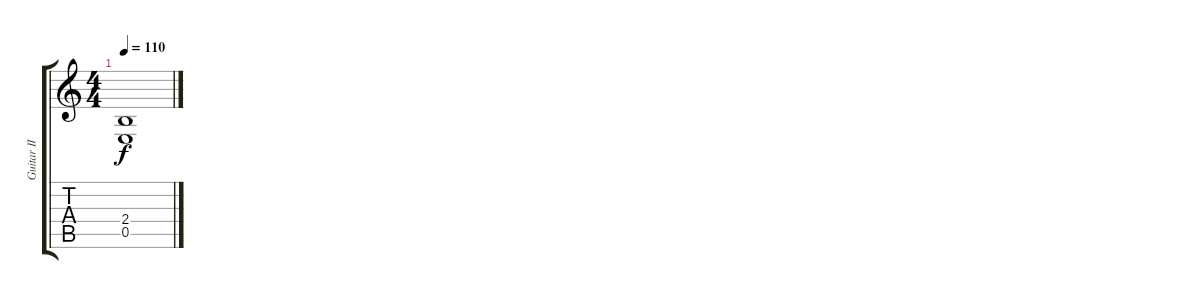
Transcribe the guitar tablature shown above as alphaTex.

\track ("Guitar II" "Guitar II") {instrument overdrivenguitar}
\staff {score tabs}
\tuning (B3 Gb3 D3 A2 E2 B1) {hide}
\ts (4 4)
\tempo 110
\clef g2
\ks c
(2.4{t} 0.5{t}).1{dy f}
